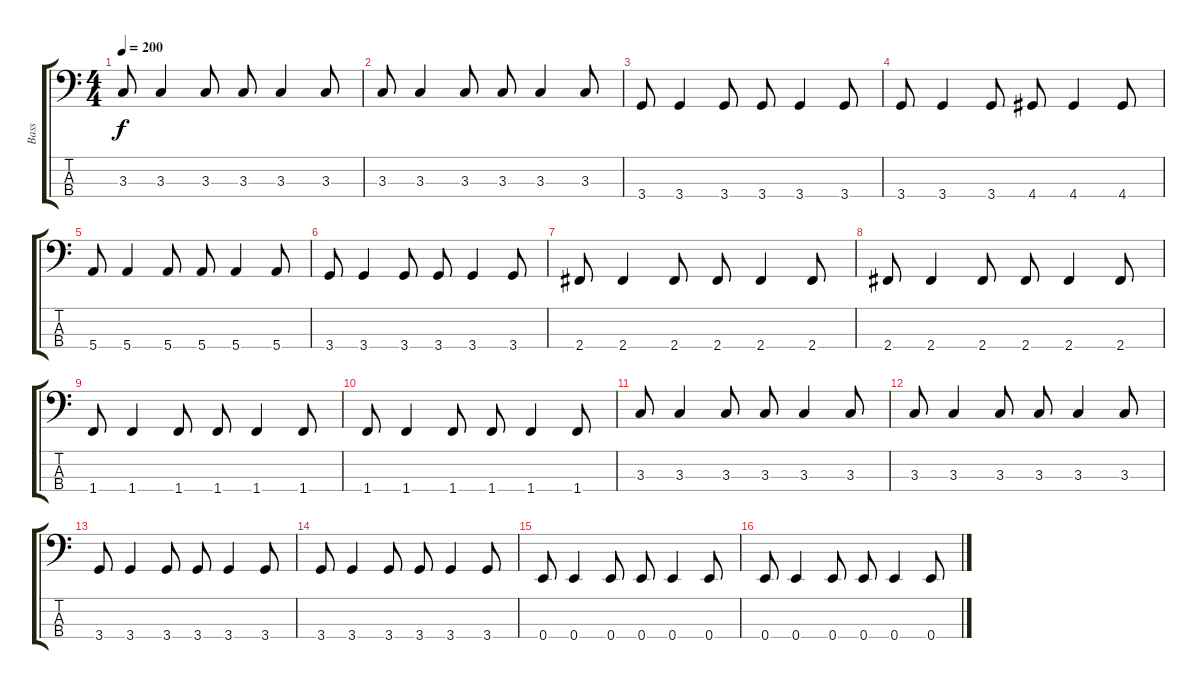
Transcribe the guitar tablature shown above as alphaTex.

\track ("Bass" "Bass") {instrument electricbasspick}
\staff {score tabs}
\tuning (G2 D2 A1 E1) {hide}
\ts (4 4)
\tempo 200
\clef f4
\ks c
3.3.8{dy f} 3.3.4 3.3.8 3.3.8 3.3.4 3.3.8 |
3.3.8 3.3.4 3.3.8 3.3.8 3.3.4 3.3.8 |
3.4.8 3.4.4 3.4.8 3.4.8 3.4.4 3.4.8 |
3.4.8 3.4.4 3.4.8 4.4.8 4.4.4 4.4.8 |
5.4.8 5.4.4 5.4.8 5.4.8 5.4.4 5.4.8 |
3.4.8 3.4.4 3.4.8 3.4.8 3.4.4 3.4.8 |
2.4.8 2.4.4 2.4.8 2.4.8 2.4.4 2.4.8 |
2.4.8 2.4.4 2.4.8 2.4.8 2.4.4 2.4.8 |
1.4.8 1.4.4 1.4.8 1.4.8 1.4.4 1.4.8 |
1.4.8 1.4.4 1.4.8 1.4.8 1.4.4 1.4.8 |
3.3.8 3.3.4 3.3.8 3.3.8 3.3.4 3.3.8 |
3.3.8 3.3.4 3.3.8 3.3.8 3.3.4 3.3.8 |
3.4.8 3.4.4 3.4.8 3.4.8 3.4.4 3.4.8 |
3.4.8 3.4.4 3.4.8 3.4.8 3.4.4 3.4.8 |
0.4.8 0.4.4 0.4.8 0.4.8 0.4.4 0.4.8 |
0.4.8 0.4.4 0.4.8 0.4.8 0.4.4 0.4.8
